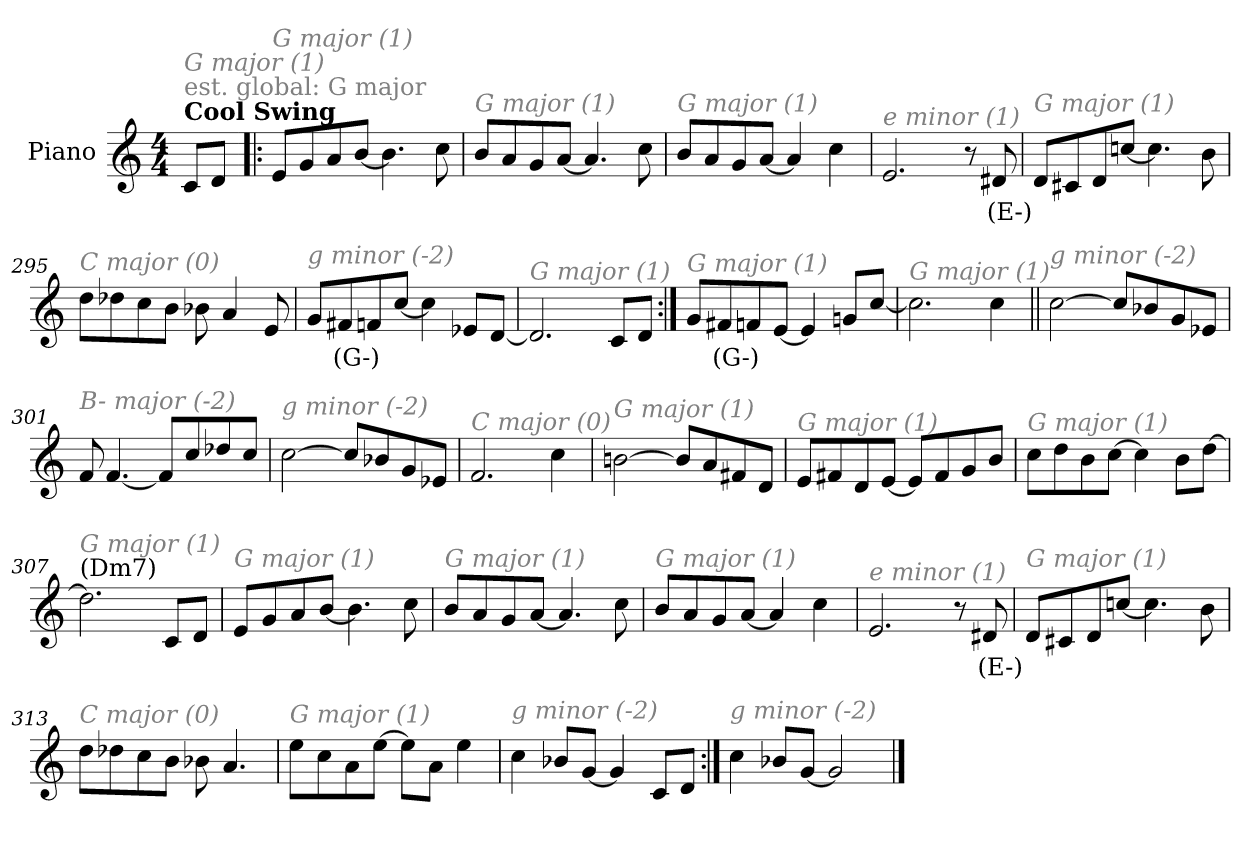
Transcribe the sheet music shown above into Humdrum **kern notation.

**kern	**text
*part1	*part1
*staff1	*staff1
*I"Piano	*
*I'Pno.	*
*clefG2	*
*k[]	*
*M4/4	*
=1	=1
!LO:TX:B:t=Cool Swing	!
!LO:TX:a:color=#808080:t=est. global&colon; G major	!
!LO:TX:i:color=#808080:t=G major (1)	!
8c/L	.
8d/J	.
=290!|:	=290!|:
!LO:TX:i:color=#808080:t=G major (1)	!
8e/L	.
8g/	.
8a/	.
[8b/J	.
4.b\]	.
8cc\	.
=291	=291
!LO:TX:i:color=#808080:t=G major (1)	!
8b/L	.
8a/	.
8g/	.
[8a/J	.
4.a/]	.
8cc\	.
=292	=292
!LO:TX:i:color=#808080:t=G major (1)	!
8b/L	.
8a/	.
8g/	.
[8a/J	.
4a/]	.
4cc\	.
=293	=293
!LO:TX:i:color=#808080:t=e minor (1)	!
2.e/	.
8r	.
8d#Xi/	(E-)
!!LO:LB:g=z
=294	=294
!LO:TX:i:color=#808080:t=G major (1)	!
8d/L	.
8c#X/	.
8d/	.
[8ccn/J	.
4.cc\]	.
8b\	.
=295	=295
!LO:TX:i:color=#808080:t=C major (0)	!
8dd\L	.
8dd-X\	.
8cc\	.
8b\J	.
8b-X\	.
4a/	.
8e/	.
=296	=296
!LO:TX:i:color=#808080:t=g minor (-2)	!
8g/L	.
8f#Xi/	(G-)
8f/	.
[8cc/J	.
4cc\]	.
8e-X/L	.
[8d/J	.
=297	=297
!LO:TX:i:color=#808080:t=G major (1)	!
2.d/]	.
8c/L	.
8d/J	.
!!LO:LB:g=z
=298:|!	=298:|!
!LO:TX:i:color=#808080:t=G major (1)	!
8g/L	.
8f#Xi/	(G-)
8f/	.
[8e/J	.
4e/]	.
8gn/L	.
[8cc/J	.
=299	=299
!LO:TX:i:color=#808080:t=G major (1)	!
2.cc\]	.
4cc\	.
!!LO:LB:g=z
=300||	=300||
!LO:TX:i:color=#808080:t=g minor (-2)	!
[2cc\	.
8cc/L]	.
8b-X/	.
8g/	.
8e-X/J	.
=301	=301
!LO:TX:i:color=#808080:t=B- major (-2)	!
8f/	.
[4.f/	.
8f/L]	.
8cc/	.
8dd-X/	.
8cc/J	.
=302	=302
!LO:TX:i:color=#808080:t=g minor (-2)	!
[2cc\	.
8cc/L]	.
8b-X/	.
8g/	.
8e-X/J	.
=303	=303
!LO:TX:i:color=#808080:t=C major (0)	!
2.f/	.
4cc\	.
!!LO:LB:g=z
=304	=304
!LO:TX:i:color=#808080:t=G major (1)	!
[2bn\	.
8b/L]	.
8a/	.
8f#X/	.
8d/J	.
=305	=305
!LO:TX:i:color=#808080:t=G major (1)	!
8e/L	.
8f#X/	.
8d/	.
[8e/J	.
8e/L]	.
8f#/	.
8g/	.
8b/J	.
=306	=306
!LO:TX:i:color=#808080:t=G major (1)	!
8cc\L	.
8dd\	.
8b\	.
[8cc\J	.
4cc\]	.
8b\L	.
[8dd\J	.
=307	=307
!LO:TX:a:t=(Dm7)	!
!LO:TX:i:color=#808080:t=G major (1)	!
2.dd\]	.
8c/L	.
8d/J	.
!!LO:LB:g=z
=308	=308
!LO:TX:i:color=#808080:t=G major (1)	!
8e/L	.
8g/	.
8a/	.
[8b/J	.
4.b\]	.
8cc\	.
=309	=309
!LO:TX:i:color=#808080:t=G major (1)	!
8b/L	.
8a/	.
8g/	.
[8a/J	.
4.a/]	.
8cc\	.
=310	=310
!LO:TX:i:color=#808080:t=G major (1)	!
8b/L	.
8a/	.
8g/	.
[8a/J	.
4a/]	.
4cc\	.
=311	=311
!LO:TX:i:color=#808080:t=e minor (1)	!
2.e/	.
8r	.
8d#Xi/	(E-)
!!LO:LB:g=z
=312	=312
!LO:TX:i:color=#808080:t=G major (1)	!
8d/L	.
8c#X/	.
8d/	.
[8ccn/J	.
4.cc\]	.
8b\	.
=313	=313
!LO:TX:i:color=#808080:t=C major (0)	!
8dd\L	.
8dd-X\	.
8cc\	.
8b\J	.
8b-X\	.
4.a/	.
=314	=314
!LO:TX:i:color=#808080:t=G major (1)	!
8ee\L	.
8cc\	.
8a\	.
[8ee\J	.
8ee\L]	.
8a\J	.
4ee\	.
=315	=315
!LO:TX:i:color=#808080:t=g minor (-2)	!
4cc\	.
8b-X/L	.
[8g/J	.
4g/]	.
8c/L	.
8d/J	.
=316:|!	=316:|!
!LO:TX:i:color=#808080:t=g minor (-2)	!
4cc\	.
8b-X/L	.
[8g/J	.
2g/]	.
==	==
*-	*-
